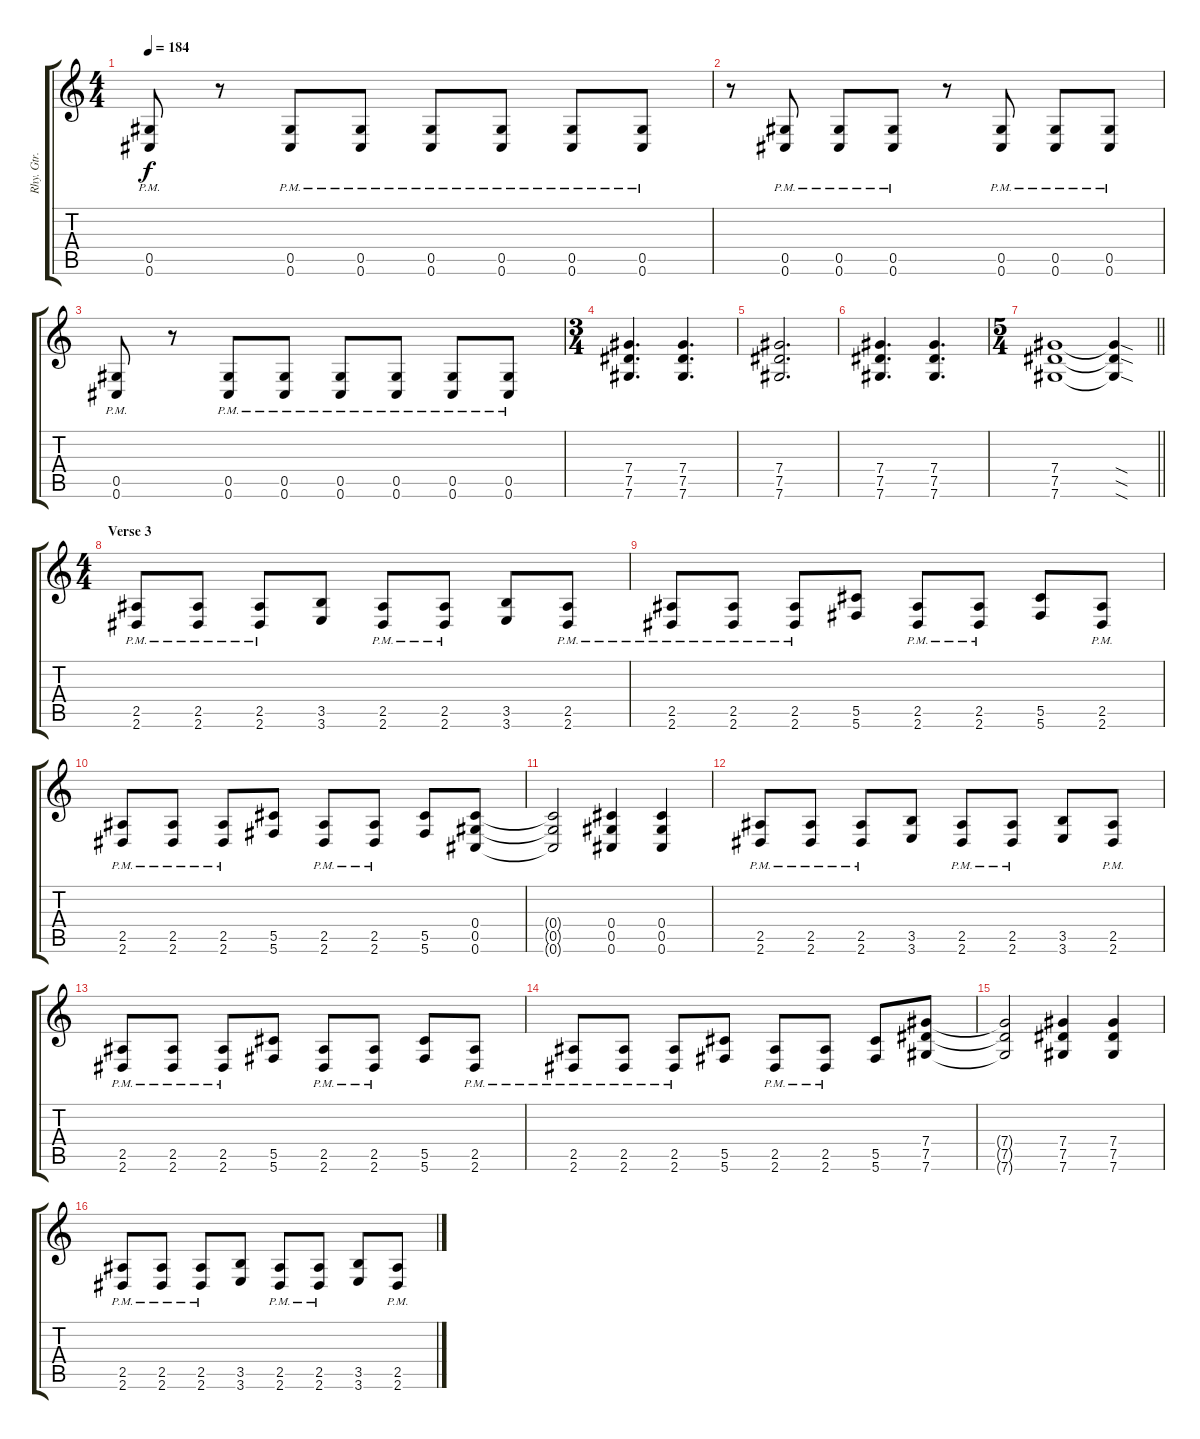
\track ("Rhy. Gtr. 2" "Rhy. Gtr. ") {instrument distortionguitar}
\staff {score tabs}
\tuning (Eb4 Bb3 Gb3 Db3 Ab2 Db2) {hide}
\ts (4 4)
\tempo 184
\clef g2
\ks c
(0.5{pm} 0.6{pm}).8{dy f} r.8 (0.5{pm} 0.6{pm}).8 (0.5{pm} 0.6{pm}).8 (0.5{pm} 0.6{pm}).8 (0.5{pm} 0.6{pm}).8 (0.5{pm} 0.6{pm}).8 (0.5{pm} 0.6{pm}).8 |
r.8 (0.5{pm} 0.6{pm}).8 (0.5{pm} 0.6{pm}).8 (0.5{pm} 0.6{pm}).8 r.8 (0.5{pm} 0.6{pm}).8 (0.5{pm} 0.6{pm}).8 (0.5{pm} 0.6{pm}).8 |
(0.5{pm} 0.6{pm}).8 r.8 (0.5{pm} 0.6{pm}).8 (0.5{pm} 0.6{pm}).8 (0.5{pm} 0.6{pm}).8 (0.5{pm} 0.6{pm}).8 (0.5{pm} 0.6{pm}).8 (0.5{pm} 0.6{pm}).8 |
\ts (3 4)
(7.4 7.5 7.6).4{d} (7.4 7.5 7.6).4{d} |
(7.4 7.5 7.6).2{d} |
(7.4 7.5 7.6).4{d} (7.4 7.5 7.6).4{d} |
\ts (5 4)
\barLineRight lightlight
(7.4 7.5 7.6).1 (7.4{sod t} 7.5{sod t} 7.6{sod t}).4 |
\ts (4 4)
\section ("" "Verse 3")
(2.5{pm} 2.6{pm}).8 (2.5{pm} 2.6{pm}).8 (2.5{pm} 2.6{pm}).8 (3.5 3.6).8 (2.5{pm} 2.6{pm}).8 (2.5{pm} 2.6{pm}).8 (3.5 3.6).8 (2.5{pm} 2.6{pm}).8 |
(2.5{pm} 2.6{pm}).8 (2.5{pm} 2.6{pm}).8 (2.5{pm} 2.6{pm}).8 (5.5 5.6).8 (2.5{pm} 2.6{pm}).8 (2.5{pm} 2.6{pm}).8 (5.5 5.6).8 (2.5{pm} 2.6{pm}).8 |
(2.5{pm} 2.6{pm}).8 (2.5{pm} 2.6{pm}).8 (2.5{pm} 2.6{pm}).8 (5.5 5.6).8 (2.5{pm} 2.6{pm}).8 (2.5{pm} 2.6{pm}).8 (5.5 5.6).8 (0.4 0.5 0.6).8 |
(0.4{t} 0.5{t} 0.6{t}).2 (0.4 0.5 0.6).4 (0.4 0.5 0.6).4 |
(2.5{pm} 2.6{pm}).8 (2.5{pm} 2.6{pm}).8 (2.5{pm} 2.6{pm}).8 (3.5 3.6).8 (2.5{pm} 2.6{pm}).8 (2.5{pm} 2.6{pm}).8 (3.5 3.6).8 (2.5{pm} 2.6{pm}).8 |
(2.5{pm} 2.6{pm}).8 (2.5{pm} 2.6{pm}).8 (2.5{pm} 2.6{pm}).8 (5.5 5.6).8 (2.5{pm} 2.6{pm}).8 (2.5{pm} 2.6{pm}).8 (5.5 5.6).8 (2.5{pm} 2.6{pm}).8 |
(2.5{pm} 2.6{pm}).8 (2.5{pm} 2.6{pm}).8 (2.5{pm} 2.6{pm}).8 (5.5 5.6).8 (2.5{pm} 2.6{pm}).8 (2.5{pm} 2.6{pm}).8 (5.5 5.6).8 (7.4 7.5 7.6).8 |
(7.4{t} 7.5{t} 7.6{t}).2 (7.4 7.5 7.6).4 (7.4 7.5 7.6).4 |
(2.5{pm} 2.6{pm}).8 (2.5{pm} 2.6{pm}).8 (2.5{pm} 2.6{pm}).8 (3.5 3.6).8 (2.5{pm} 2.6{pm}).8 (2.5{pm} 2.6{pm}).8 (3.5 3.6).8 (2.5{pm} 2.6{pm}).8
